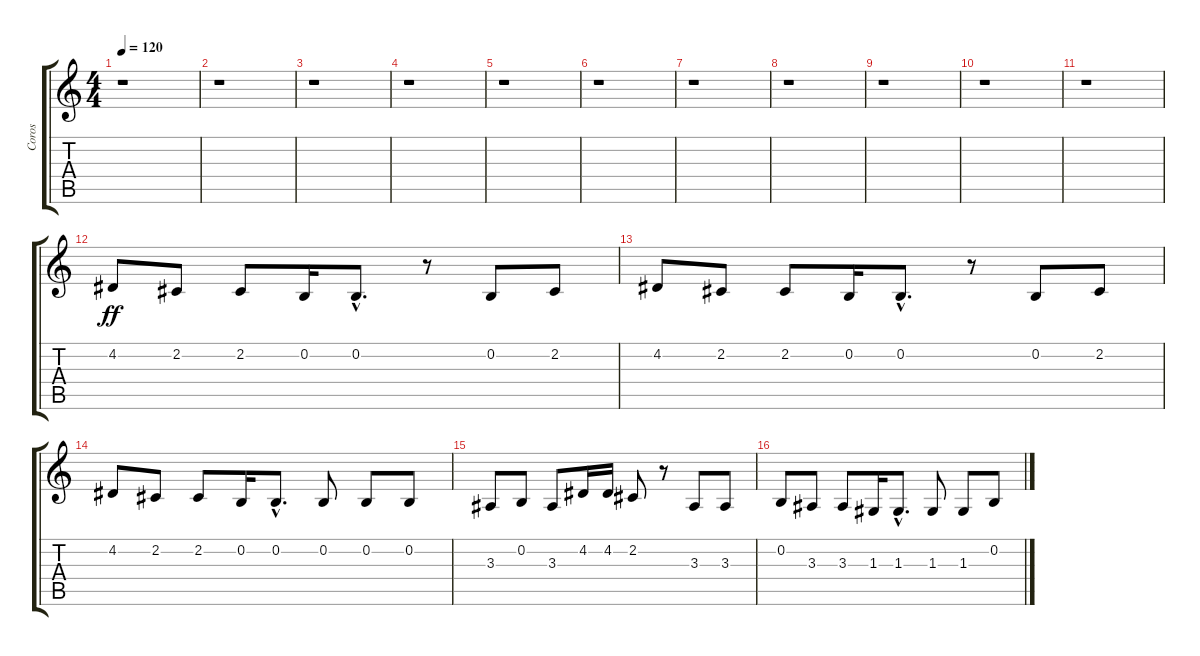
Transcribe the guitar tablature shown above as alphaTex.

\track ("Coros" "Coros") {instrument choiraahs}
\staff {score tabs}
\tuning (E4 B3 G3 D3 A2 E2) {hide}
\ts (4 4)
\tempo 120
\clef g2
\ks c
r.1{dy f} |
r.1 |
r.1 |
r.1 |
r.1 |
r.1 |
r.1 |
r.1 |
r.1 |
r.1 |
r.1 |
4.2.8{dy ff} 2.2.8 2.2.8 0.2.16 0.2{hac}.8{d} r.8 0.2.8 2.2.8 |
4.2.8 2.2.8 2.2.8 0.2.16 0.2{hac}.8{d} r.8 0.2.8 2.2.8 |
4.2.8 2.2.8 2.2.8 0.2.16 0.2{hac}.8{d} 0.2.8 0.2.8 0.2.8 |
3.3.8 0.2.8 3.3.8 4.2.16 4.2.16 2.2.8 r.8 3.3.8 3.3.8 |
0.2.8 3.3.8 3.3.8 1.3.16 1.3{hac}.8{d} 1.3.8 1.3.8 0.2.8
